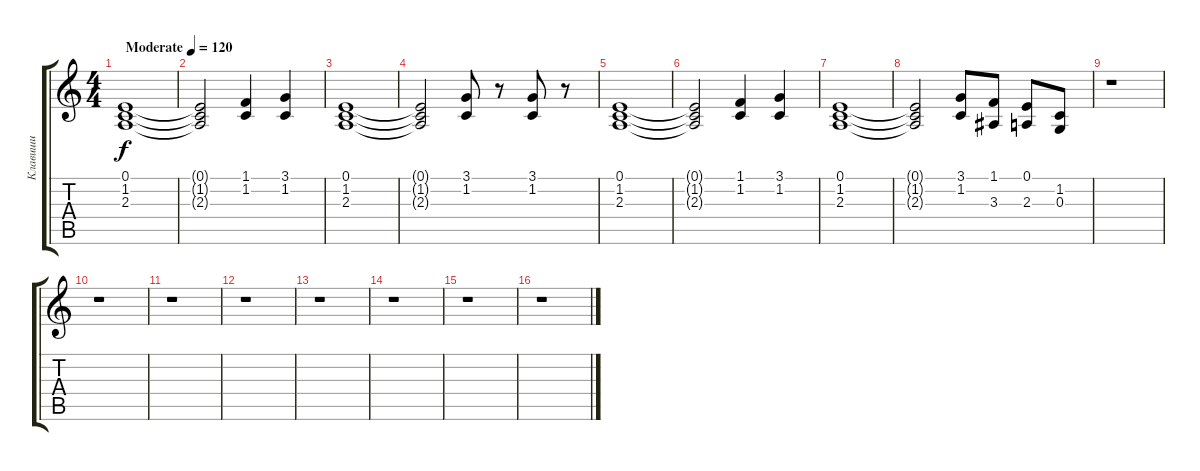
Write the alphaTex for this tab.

\track ("Клавиши" "Клавиши") {instrument choiraahs}
\staff {score tabs}
\tuning (E4 B3 G3 D3 A2 E2) {hide}
\ts (4 4)
\tempo (120 "Moderate")
\clef g2
\ks c
(0.1 1.2 2.3).1{dy f instrument choiraahs} |
(0.1{t} 1.2{t} 2.3{t}).2 (1.1 1.2).4 (3.1 1.2).4 |
(0.1 1.2 2.3).1 |
(0.1{t} 1.2{t} 2.3{t}).2 (3.1 1.2).8 r.8 (3.1 1.2).8 r.8 |
(0.1 1.2 2.3).1 |
(0.1{t} 1.2{t} 2.3{t}).2 (1.1 1.2).4 (3.1 1.2).4 |
(0.1 1.2 2.3).1 |
(0.1{t} 1.2{t} 2.3{t}).2 (3.1 1.2).8 (1.1 3.3).8 (0.1 2.3).8 (1.2 0.3).8 |
r.1 |
r.1 |
r.1 |
r.1 |
r.1 |
r.1 |
r.1 |
r.1
